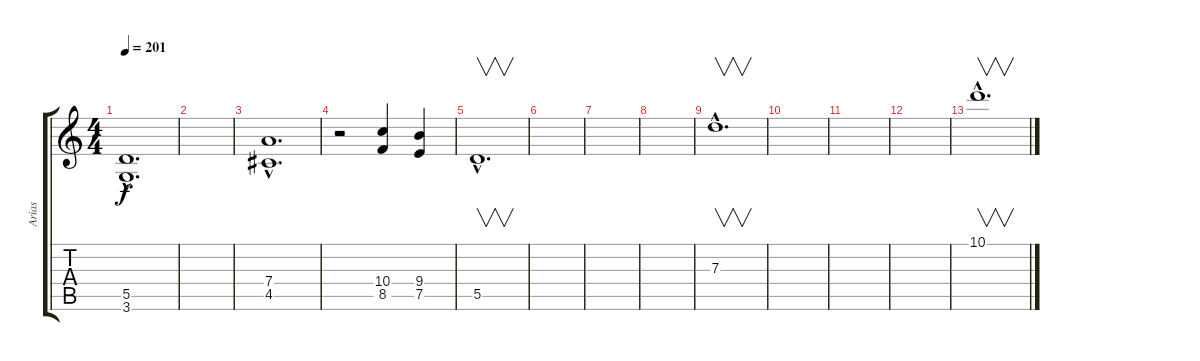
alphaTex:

\track ("Arias" "Arias") {instrument distortionguitar}
\staff {score tabs}
\tuning (E4 B3 G3 D3 A2 E2) {hide}
\ts (4 4)
\tempo 201
\clef g2
\ks c
(5.5{hac} 3.6{hac}).1{d dy f} |
|
(7.4{hac} 4.5{hac}).1{d} |
r.2 (10.4 8.5).4 (9.4 7.5).4 |
5.5{hac}.1{v d} |
|
|
|
7.3{hac}.1{v d} |
|
|
|
10.1{hac}.1{v d}
